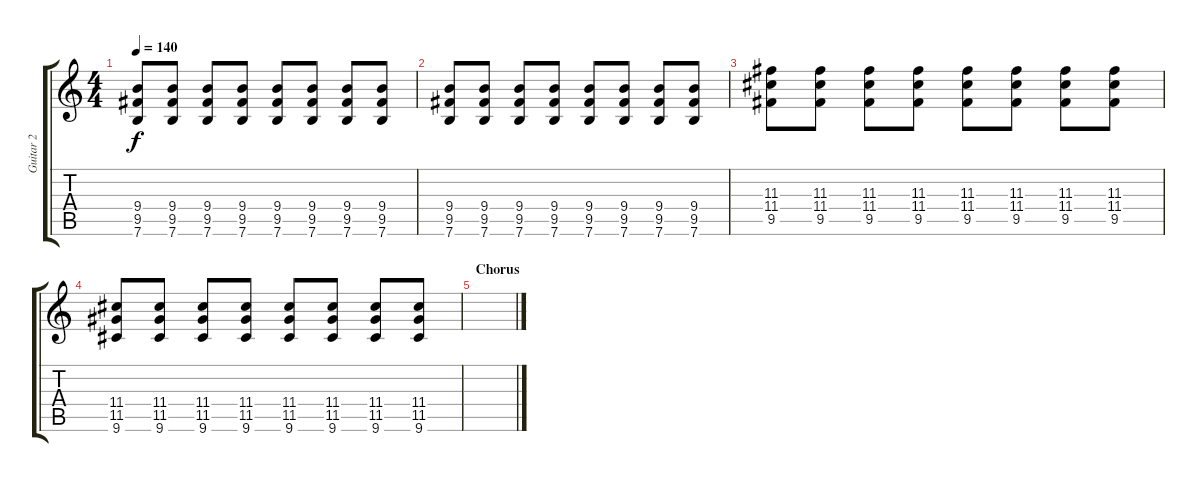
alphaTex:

\track ("Guitar 2" "Guitar 2") {instrument overdrivenguitar}
\staff {score tabs}
\tuning (E4 B3 G3 D3 A2 E2) {hide}
\ts (4 4)
\tempo 140
\clef g2
\ks c
(9.4 9.5 7.6).8{dy f} (9.4 9.5 7.6).8 (9.4 9.5 7.6).8 (9.4 9.5 7.6).8 (9.4 9.5 7.6).8 (9.4 9.5 7.6).8 (9.4 9.5 7.6).8 (9.4 9.5 7.6).8 |
(9.4 9.5 7.6).8 (9.4 9.5 7.6).8 (9.4 9.5 7.6).8 (9.4 9.5 7.6).8 (9.4 9.5 7.6).8 (9.4 9.5 7.6).8 (9.4 9.5 7.6).8 (9.4 9.5 7.6).8 |
(11.3 11.4 9.5).8 (11.3 11.4 9.5).8 (11.3 11.4 9.5).8 (11.3 11.4 9.5).8 (11.3 11.4 9.5).8 (11.3 11.4 9.5).8 (11.3 11.4 9.5).8 (11.3 11.4 9.5).8 |
(11.4 11.5 9.6).8 (11.4 11.5 9.6).8 (11.4 11.5 9.6).8 (11.4 11.5 9.6).8 (11.4 11.5 9.6).8 (11.4 11.5 9.6).8 (11.4 11.5 9.6).8 (11.4 11.5 9.6).8 |
\section ("" "Chorus")
